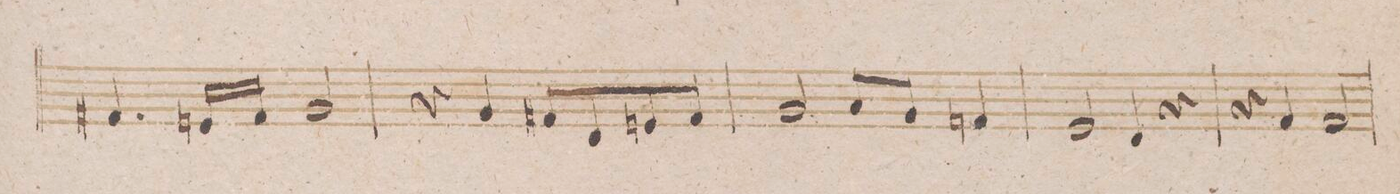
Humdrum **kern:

**kern	**dynam
*I"Oboe 2do	*
*clefG2	*
*k[b-]	*
*met(c)	*
*M4/4	*
4.f#X/	.
16en/LL	.
16f#/JJ	.
2g/	.
=244	=244
4r	.
4g/	.
8f#X/L	.
8d/	.
8en/	.
8f#/J	.
=245	=245
2g/	.
8a/L	.
8g/J	.
4fn/	.
=246	=246
2e/	.
4d/	.
4r	.
=247	=247
4r	.
4f/	.
2f/	.
=248	=248
*-	*-
